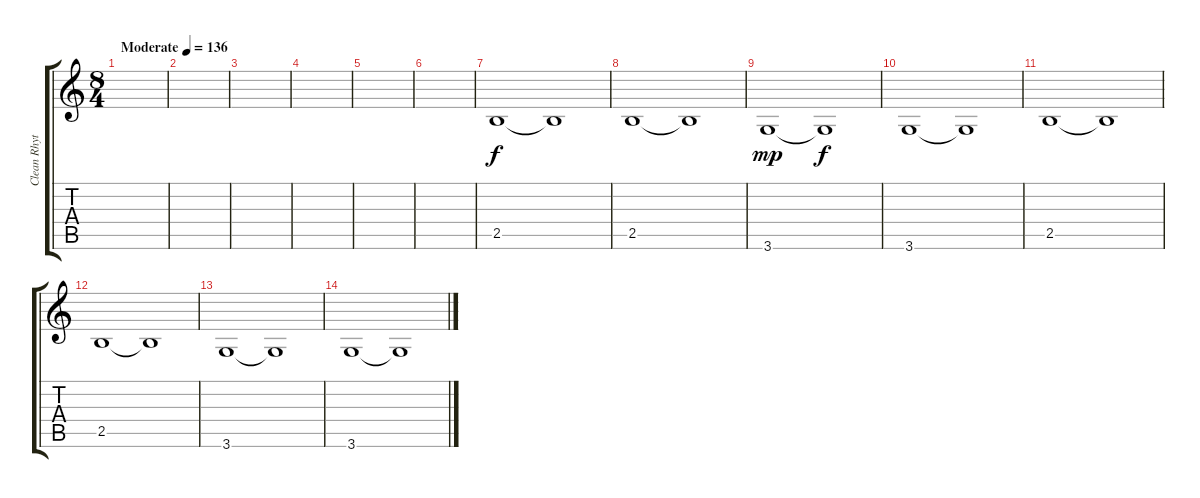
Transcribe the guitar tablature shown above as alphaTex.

\track ("Clean Rhythm" "Clean Rhyt") {instrument electricguitarclean}
\staff {score tabs}
\tuning (E4 B3 G3 D3 A2 E2) {hide}
\ts (8 4)
\tempo (136 "Moderate")
\clef g2
\ks c
|
|
|
|
|
|
2.5.1 2.5{t}.1 |
2.5.1 2.5{t}.1 |
3.6.1{dy mp} 3.6{t}.1{dy f} |
3.6.1 3.6{t}.1 |
2.5.1 2.5{t}.1 |
2.5.1 2.5{t}.1 |
3.6.1 3.6{t}.1 |
3.6.1 3.6{t}.1
